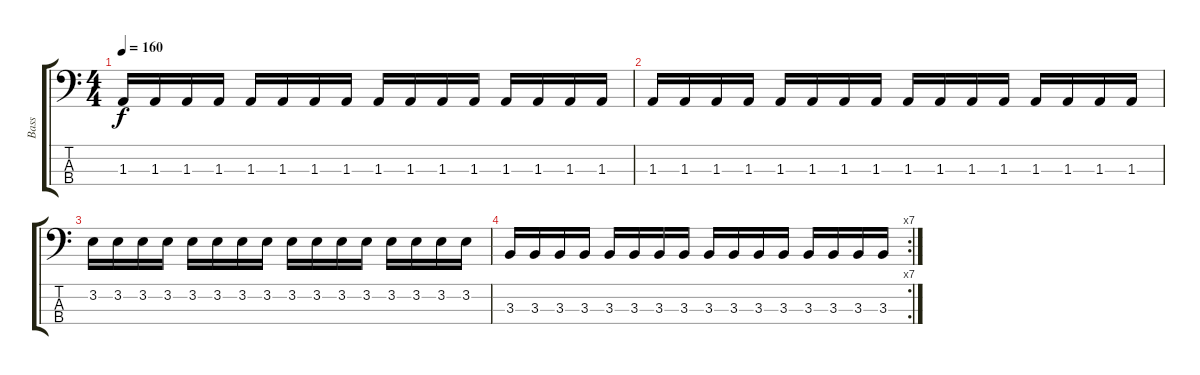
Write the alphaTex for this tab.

\track ("Bass" "Bass") {instrument electricbasspick}
\staff {score tabs}
\tuning (Gb2 Db2 Ab1 Eb1) {hide}
\ts (4 4)
\tempo 160
\clef f4
\ks c
1.3.16{dy f} 1.3.16 1.3.16 1.3.16 1.3.16 1.3.16 1.3.16 1.3.16 1.3.16 1.3.16 1.3.16 1.3.16 1.3.16 1.3.16 1.3.16 1.3.16 |
1.3.16 1.3.16 1.3.16 1.3.16 1.3.16 1.3.16 1.3.16 1.3.16 1.3.16 1.3.16 1.3.16 1.3.16 1.3.16 1.3.16 1.3.16 1.3.16 |
3.2.16 3.2.16 3.2.16 3.2.16 3.2.16 3.2.16 3.2.16 3.2.16 3.2.16 3.2.16 3.2.16 3.2.16 3.2.16 3.2.16 3.2.16 3.2.16 |
\rc 7
3.3.16 3.3.16 3.3.16 3.3.16 3.3.16 3.3.16 3.3.16 3.3.16 3.3.16 3.3.16 3.3.16 3.3.16 3.3.16 3.3.16 3.3.16 3.3.16
